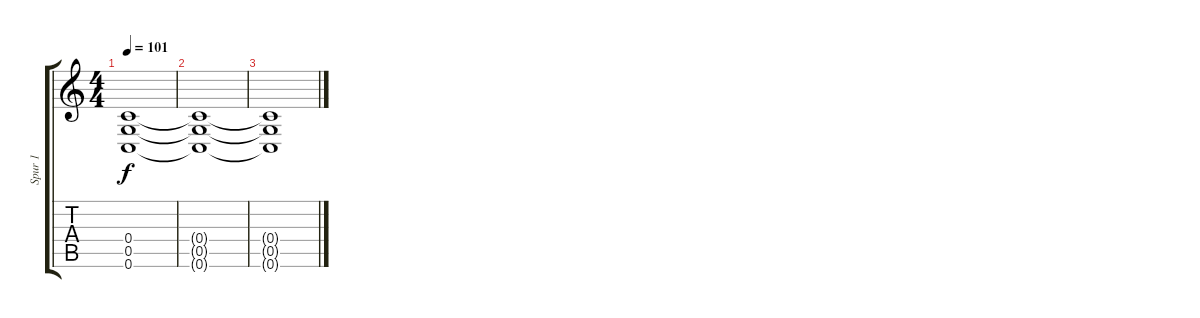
\track ("Spur 1" "Spur 1") {instrument distortionguitar}
\staff {score tabs}
\tuning (D4 A3 F3 C3 G2 C2) {hide}
\ts (4 4)
\tempo 101
\clef g2
\ks c
(0.4{t} 0.5{t} 0.6{t}).1{dy f} |
(0.4{t} 0.5{t} 0.6{t}).1 |
(0.4{t} 0.5{t} 0.6{t}).1
